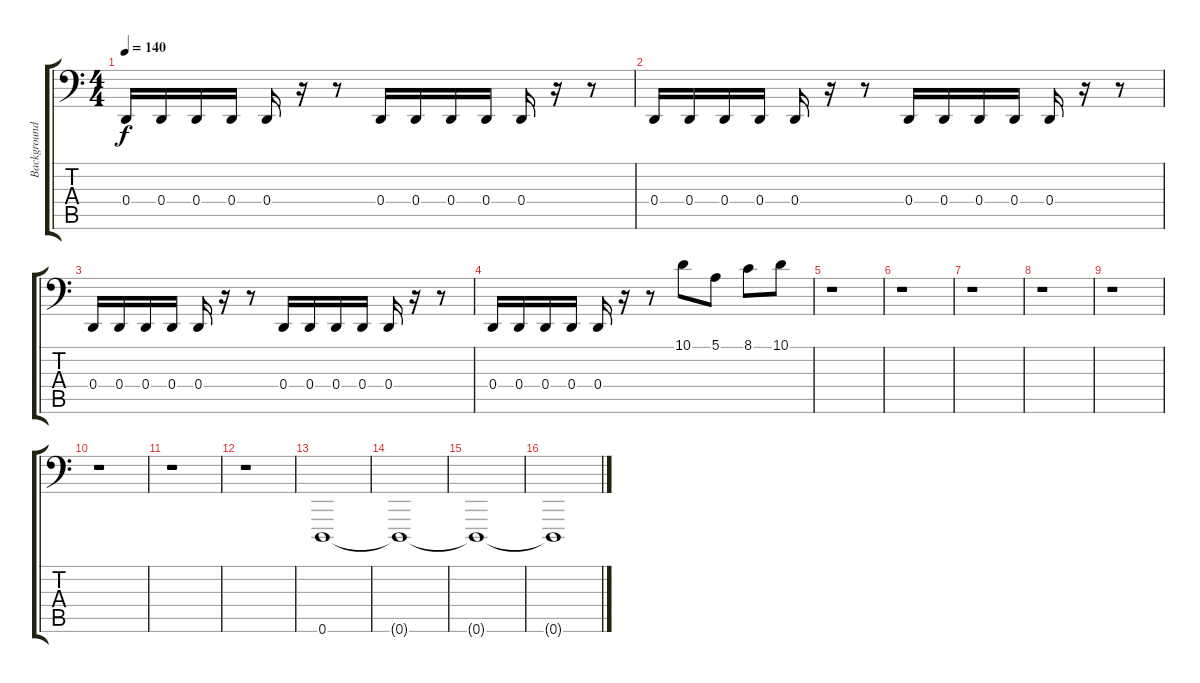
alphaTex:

\track ("Background Noise" "Background") {instrument applause}
\staff {score tabs}
\tuning (E3 B2 G2 D2 A1 D1) {hide}
\ts (4 4)
\tempo 140
\clef f4
\ks c
0.4.16{dy f} 0.4.16 0.4.16 0.4.16 0.4.16 r.16 r.8 0.4.16 0.4.16 0.4.16 0.4.16 0.4.16 r.16 r.8 |
0.4.16 0.4.16 0.4.16 0.4.16 0.4.16 r.16 r.8 0.4.16 0.4.16 0.4.16 0.4.16 0.4.16 r.16 r.8 |
0.4.16 0.4.16 0.4.16 0.4.16 0.4.16 r.16 r.8 0.4.16 0.4.16 0.4.16 0.4.16 0.4.16 r.16 r.8 |
0.4.16 0.4.16 0.4.16 0.4.16 0.4.16 r.16 r.8 10.1.8{volume 10 instrument synthbrass1} 5.1.8 8.1.8 10.1.8 |
r.1 |
r.1 |
r.1 |
r.1 |
r.1 |
r.1 |
r.1 |
r.1 |
0.6.1 |
0.6{t}.1 |
0.6{t}.1 |
0.6{t}.1
